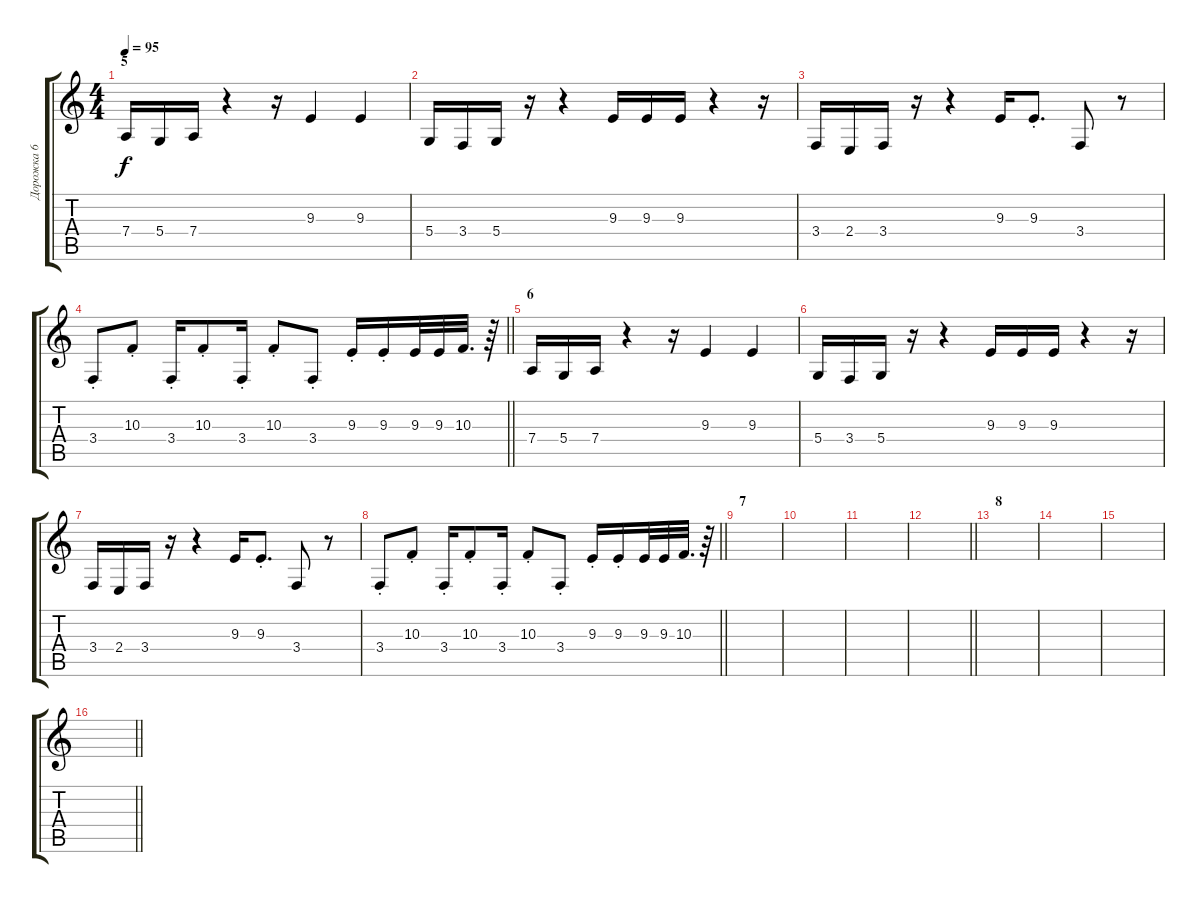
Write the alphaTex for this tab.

\track ("Дорожка 6" "Дорожка 6") {instrument lead2sawtooth}
\staff {score tabs}
\tuning (E4 B3 G3 D3 A2 E2) {hide}
\ts (4 4)
\section ("" "5")
\tempo 95
\clef g2
\ks c
7.4.16{dy f} 5.4.16 7.4.16 r.4 r.16 9.3.4 9.3.4 |
5.4.16 3.4.16 5.4.16 r.16 r.4 9.3.16 9.3.16 9.3.16 r.4 r.16 |
3.4.16 2.4.16 3.4.16 r.16 r.4 9.3.16 9.3{st}.8{d} 3.4.8 r.8 |
\barLineRight lightlight
3.4{st}.8 10.3{st}.8 3.4{st}.16 10.3{st}.8 3.4{st}.16 10.3{st}.8 3.4{st}.8 9.3{st}.16 9.3{st}.16 9.3.32 9.3.32 10.3.32{d} r.64 |
\section ("" "6")
7.4.16 5.4.16 7.4.16 r.4 r.16 9.3.4 9.3.4 |
5.4.16 3.4.16 5.4.16 r.16 r.4 9.3.16 9.3.16 9.3.16 r.4 r.16 |
3.4.16 2.4.16 3.4.16 r.16 r.4 9.3.16 9.3{st}.8{d} 3.4.8 r.8 |
\barLineRight lightlight
3.4{st}.8 10.3{st}.8 3.4{st}.16 10.3{st}.8 3.4{st}.16 10.3{st}.8 3.4{st}.8 9.3{st}.16 9.3{st}.16 9.3.32 9.3.32 10.3.32{d} r.64 |
\section ("" "7")
|
|
|
\barLineRight lightlight
|
\section ("" "8")
|
|
|
\barLineRight lightlight
